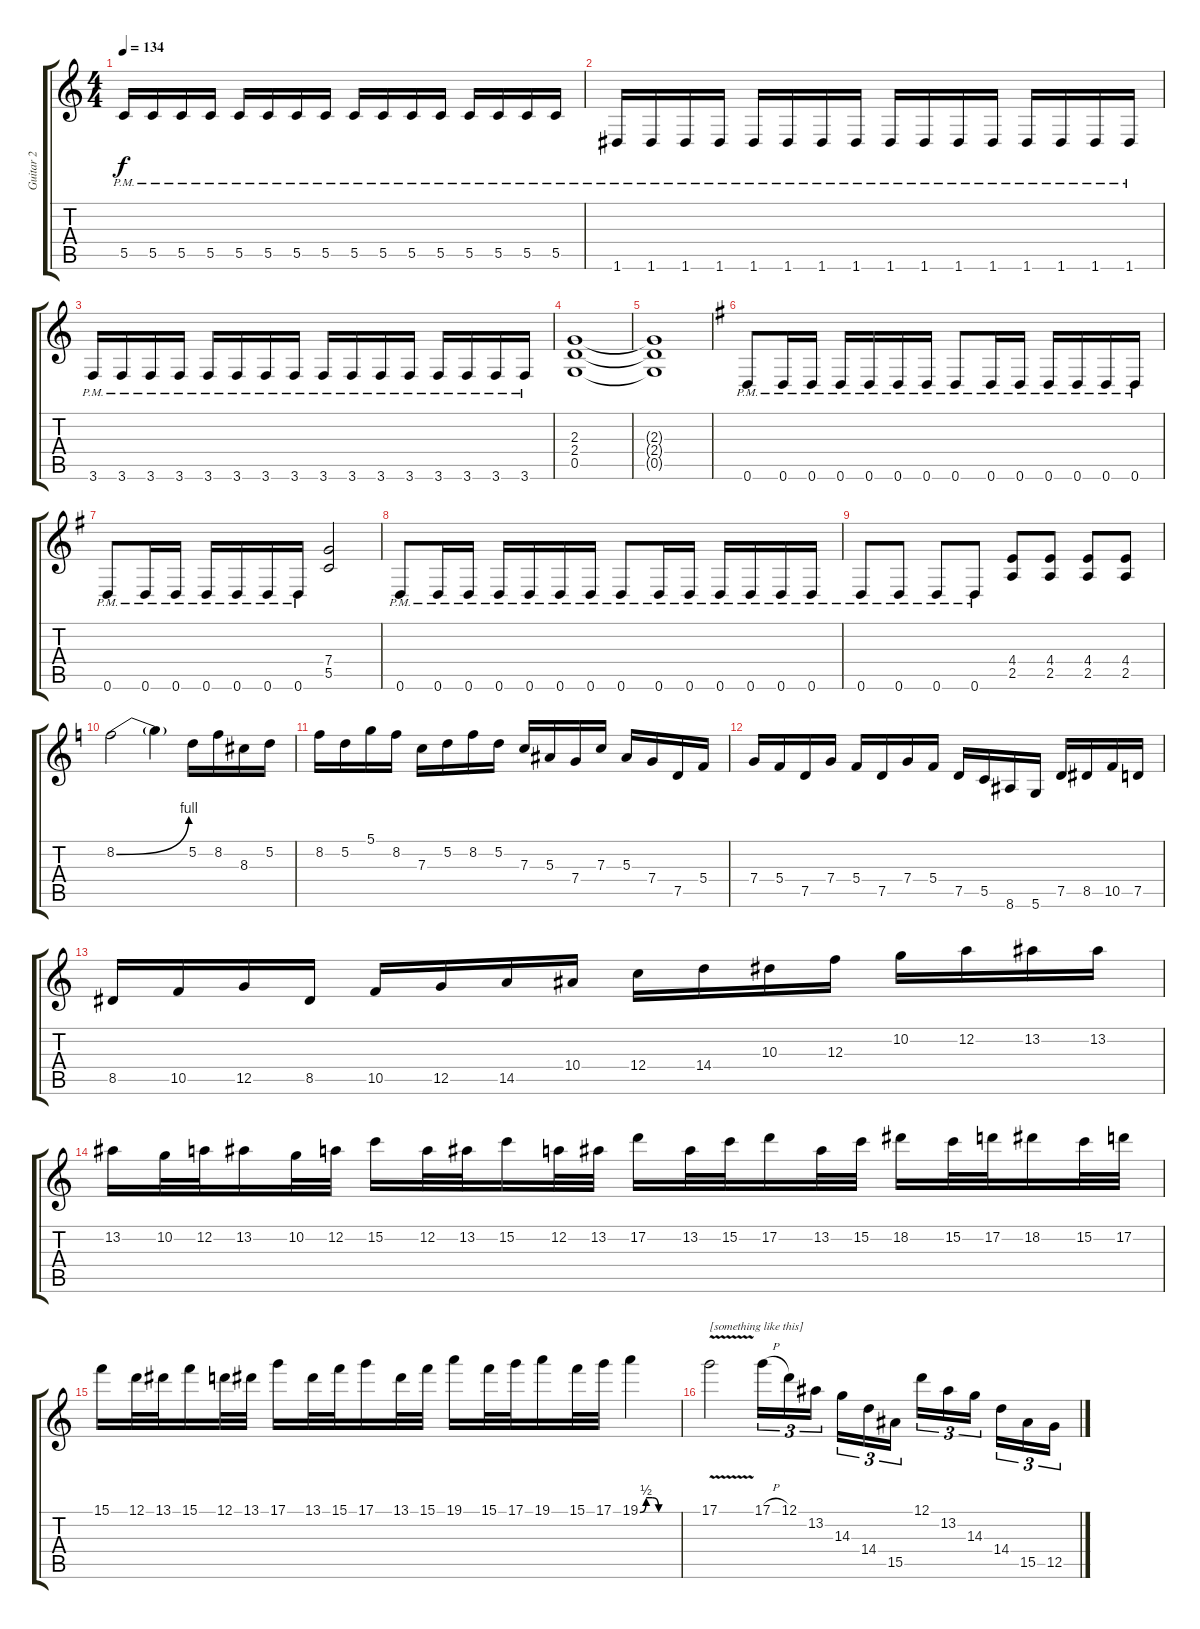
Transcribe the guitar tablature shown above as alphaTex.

\track ("Guitar 2" "Guitar 2") {instrument distortionguitar}
\staff {score tabs}
\tuning (D4 A3 F3 C3 G2 D2) {hide}
\ts (4 4)
\tempo 134
\clef g2
\ks aminor
5.5{pm}.16{dy f} 5.5{pm}.16 5.5{pm}.16 5.5{pm}.16 5.5{pm}.16 5.5{pm}.16 5.5{pm}.16 5.5{pm}.16 5.5{pm}.16 5.5{pm}.16 5.5{pm}.16 5.5{pm}.16 5.5{pm}.16 5.5{pm}.16 5.5{pm}.16 5.5{pm}.16 |
1.6{pm}.16 1.6{pm}.16 1.6{pm}.16 1.6{pm}.16 1.6{pm}.16 1.6{pm}.16 1.6{pm}.16 1.6{pm}.16 1.6{pm}.16 1.6{pm}.16 1.6{pm}.16 1.6{pm}.16 1.6{pm}.16 1.6{pm}.16 1.6{pm}.16 1.6{pm}.16 |
3.6{pm}.16 3.6{pm}.16 3.6{pm}.16 3.6{pm}.16 3.6{pm}.16 3.6{pm}.16 3.6{pm}.16 3.6{pm}.16 3.6{pm}.16 3.6{pm}.16 3.6{pm}.16 3.6{pm}.16 3.6{pm}.16 3.6{pm}.16 3.6{pm}.16 3.6{pm}.16 |
(2.3 2.4 0.5).1 |
(2.3{t} 2.4{t} 0.5{t}).1 |
\ks eminor
0.6{pm}.8 0.6{pm}.16 0.6{pm}.16 0.6{pm}.16 0.6{pm}.16 0.6{pm}.16 0.6{pm}.16 0.6{pm}.8 0.6{pm}.16 0.6{pm}.16 0.6{pm}.16 0.6{pm}.16 0.6{pm}.16 0.6{pm}.16 |
0.6{pm}.8 0.6{pm}.16 0.6{pm}.16 0.6{pm}.16 0.6{pm}.16 0.6{pm}.16 0.6{pm}.16 (7.4 5.5).2 |
0.6{pm}.8 0.6{pm}.16 0.6{pm}.16 0.6{pm}.16 0.6{pm}.16 0.6{pm}.16 0.6{pm}.16 0.6{pm}.8 0.6{pm}.16 0.6{pm}.16 0.6{pm}.16 0.6{pm}.16 0.6{pm}.16 0.6{pm}.16 |
0.6{pm}.8 0.6{pm}.8 0.6{pm}.8 0.6{pm}.8 (4.4 2.5).8 (4.4 2.5).8 (4.4 2.5).8 (4.4 2.5).8 |
\ks aminor
8.2{be (bend 0 0 60 4)}.2 8.2{t}.4 5.2.16 8.2.16 8.3.16 5.2.16 |
8.2.16 5.2.16 5.1.16 8.2.16 7.3.16 5.2.16 8.2.16 5.2.16 7.3.16 5.3.16 7.4.16 7.3.16 5.3.16 7.4.16 7.5.16 5.4.16 |
7.4.16 5.4.16 7.5.16 7.4.16 5.4.16 7.5.16 7.4.16 5.4.16 7.5.16 5.5.16 8.6.16 5.6.16 7.5.16 8.5.16 10.5.16 7.5.16 |
8.5.16 10.5.16 12.5.16 8.5.16 10.5.16 12.5.16 14.5.16 10.4.16 12.4.16 14.4.16 10.3.16 12.3.16 10.2.16 12.2.16 13.2.16 13.2.16 |
13.2.16 10.2.32 12.2.32 13.2.16 10.2.32 12.2.32 15.2.16 12.2.32 13.2.32 15.2.16 12.2.32 13.2.32 17.2.16 13.2.32 15.2.32 17.2.16 13.2.32 15.2.32 18.2.16 15.2.32 17.2.32 18.2.16 15.2.32 17.2.32 |
15.1.16 12.1.32 13.1.32 15.1.16 12.1.32 13.1.32 17.1.16 13.1.32 15.1.32 17.1.16 13.1.32 15.1.32 19.1.16 15.1.32 17.1.32 19.1.16 15.1.32 17.1.32 19.1{be (custom 0 0 10 2 20 2 30 0 60 0)}.4 |
17.1{v}.2{txt "[something like this]"} 17.1{h}.16{tu (3 2)} 12.1.16{tu (3 2)} 13.2.16{tu (3 2) beam splitsecondary} 14.3.16{tu (3 2)} 14.4.16{tu (3 2)} 15.5.16{tu (3 2)} 12.1.16{tu (3 2)} 13.2.16{tu (3 2)} 14.3.16{tu (3 2) beam splitsecondary} 14.4.16{tu (3 2)} 15.5.16{tu (3 2)} 12.5.16{tu (3 2)}
